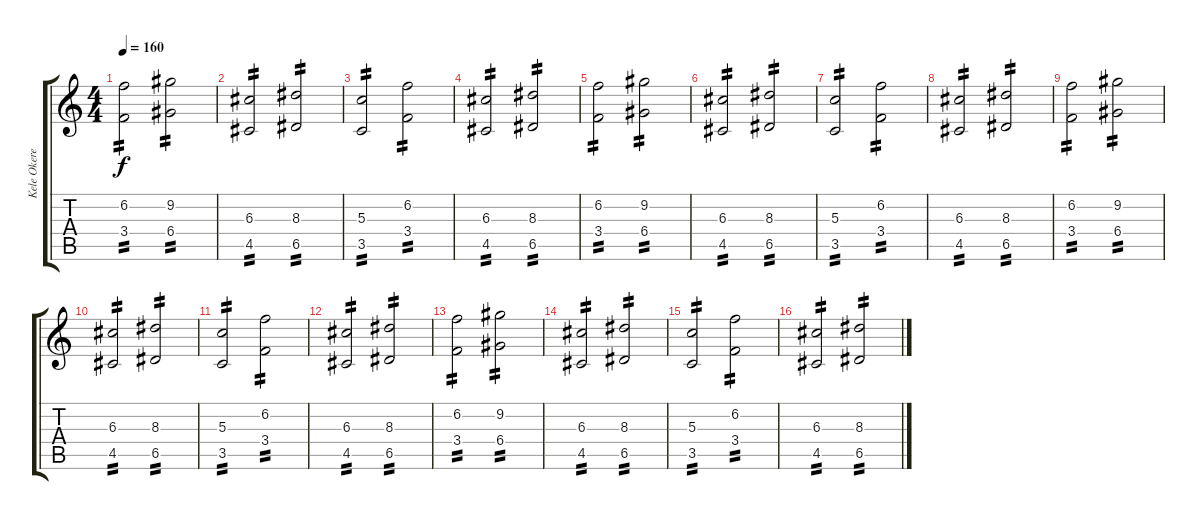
\track ("Kele Okereke" "Kele Okere") {instrument overdrivenguitar}
\staff {score tabs}
\tuning (E4 B3 G3 D3 A2 E2) {hide}
\ts (4 4)
\tempo 160
\clef g2
\ks c
(6.2 3.4).2{tp 2 dy f} (9.2 6.4).2{tp 2} |
(6.3 4.5).2{tp 2} (8.3 6.5).2{tp 2} |
(5.3 3.5).2{tp 2} (6.2 3.4).2{tp 2} |
(6.3 4.5).2{tp 2} (8.3 6.5).2{tp 2} |
(6.2 3.4).2{tp 2} (9.2 6.4).2{tp 2} |
(6.3 4.5).2{tp 2} (8.3 6.5).2{tp 2} |
(5.3 3.5).2{tp 2} (6.2 3.4).2{tp 2} |
(6.3 4.5).2{tp 2} (8.3 6.5).2{tp 2} |
(6.2 3.4).2{tp 2} (9.2 6.4).2{tp 2} |
(6.3 4.5).2{tp 2} (8.3 6.5).2{tp 2} |
(5.3 3.5).2{tp 2} (6.2 3.4).2{tp 2} |
(6.3 4.5).2{tp 2} (8.3 6.5).2{tp 2} |
(6.2 3.4).2{tp 2} (9.2 6.4).2{tp 2} |
(6.3 4.5).2{tp 2} (8.3 6.5).2{tp 2} |
(5.3 3.5).2{tp 2} (6.2 3.4).2{tp 2} |
(6.3 4.5).2{tp 2} (8.3 6.5).2{tp 2}
